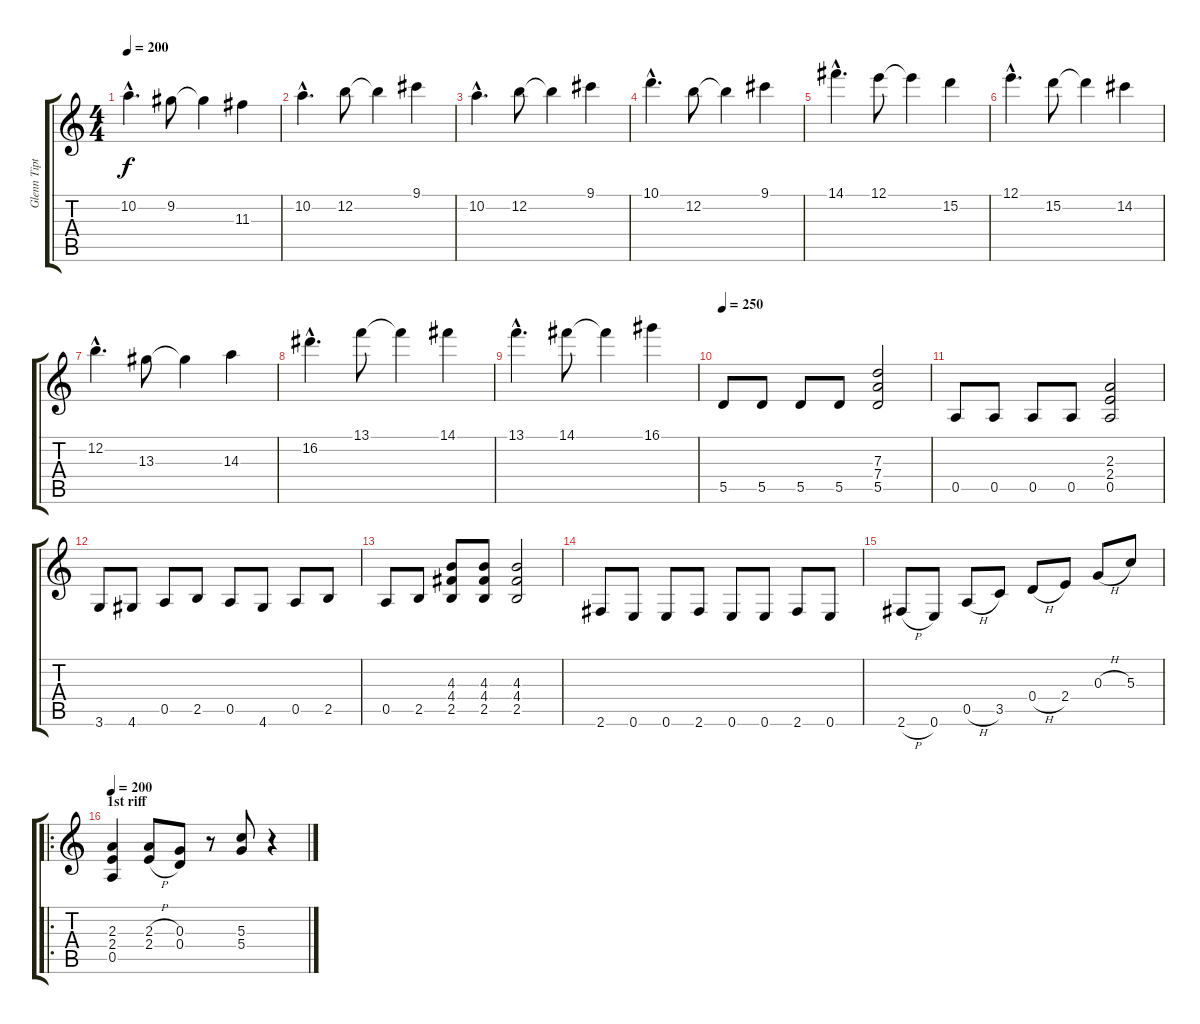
\track ("Glenn Tipton" "Glenn Tipt") {instrument distortionguitar}
\staff {score tabs}
\tuning (E4 B3 G3 D3 A2 E2) {hide}
\ts (4 4)
\tempo 200
\clef g2
\ks c
10.2{hac}.4{d dy f} 9.2.8 9.2{t}.4 11.3.4 |
10.2{hac}.4{d} 12.2.8 12.2{t}.4 9.1.4 |
10.2{hac}.4{d} 12.2.8 12.2{t}.4 9.1.4 |
10.1{hac}.4{d} 12.2.8 12.2{t}.4 9.1.4 |
14.1{hac}.4{d} 12.1.8 12.1{t}.4 15.2.4 |
12.1{hac}.4{d} 15.2.8 15.2{t}.4 14.2.4 |
12.2{hac}.4{d} 13.3.8 13.3{t}.4 14.3.4 |
16.2{hac}.4{d} 13.1.8 13.1{t}.4 14.1.4 |
13.1{hac}.4{d} 14.1.8 14.1{t}.4 16.1.4 |
\tempo 250
5.5.8 5.5.8 5.5.8 5.5.8 (7.3 7.4 5.5).2 |
0.5.8 0.5.8 0.5.8 0.5.8 (2.3 2.4 0.5).2 |
3.6.8 4.6.8 0.5.8 2.5.8 0.5.8 4.6.8 0.5.8 2.5.8 |
0.5.8 2.5.8 (4.3 4.4 2.5).8 (4.3 4.4 2.5).8 (4.3 4.4 2.5).2 |
2.6.8 0.6.8 0.6.8 2.6.8 0.6.8 0.6.8 2.6.8 0.6.8 |
2.6{h}.8 0.6.8 0.5{h}.8 3.5.8 0.4{h}.8 2.4.8 0.3{h}.8 5.3.8 |
\ro
\section ("" "1st riff")
\tempo 200
(2.3 2.4 0.5).4 (2.3{h} 2.4{h}).8 (0.3 0.4).8 r.8 (5.3 5.4).8 r.4
